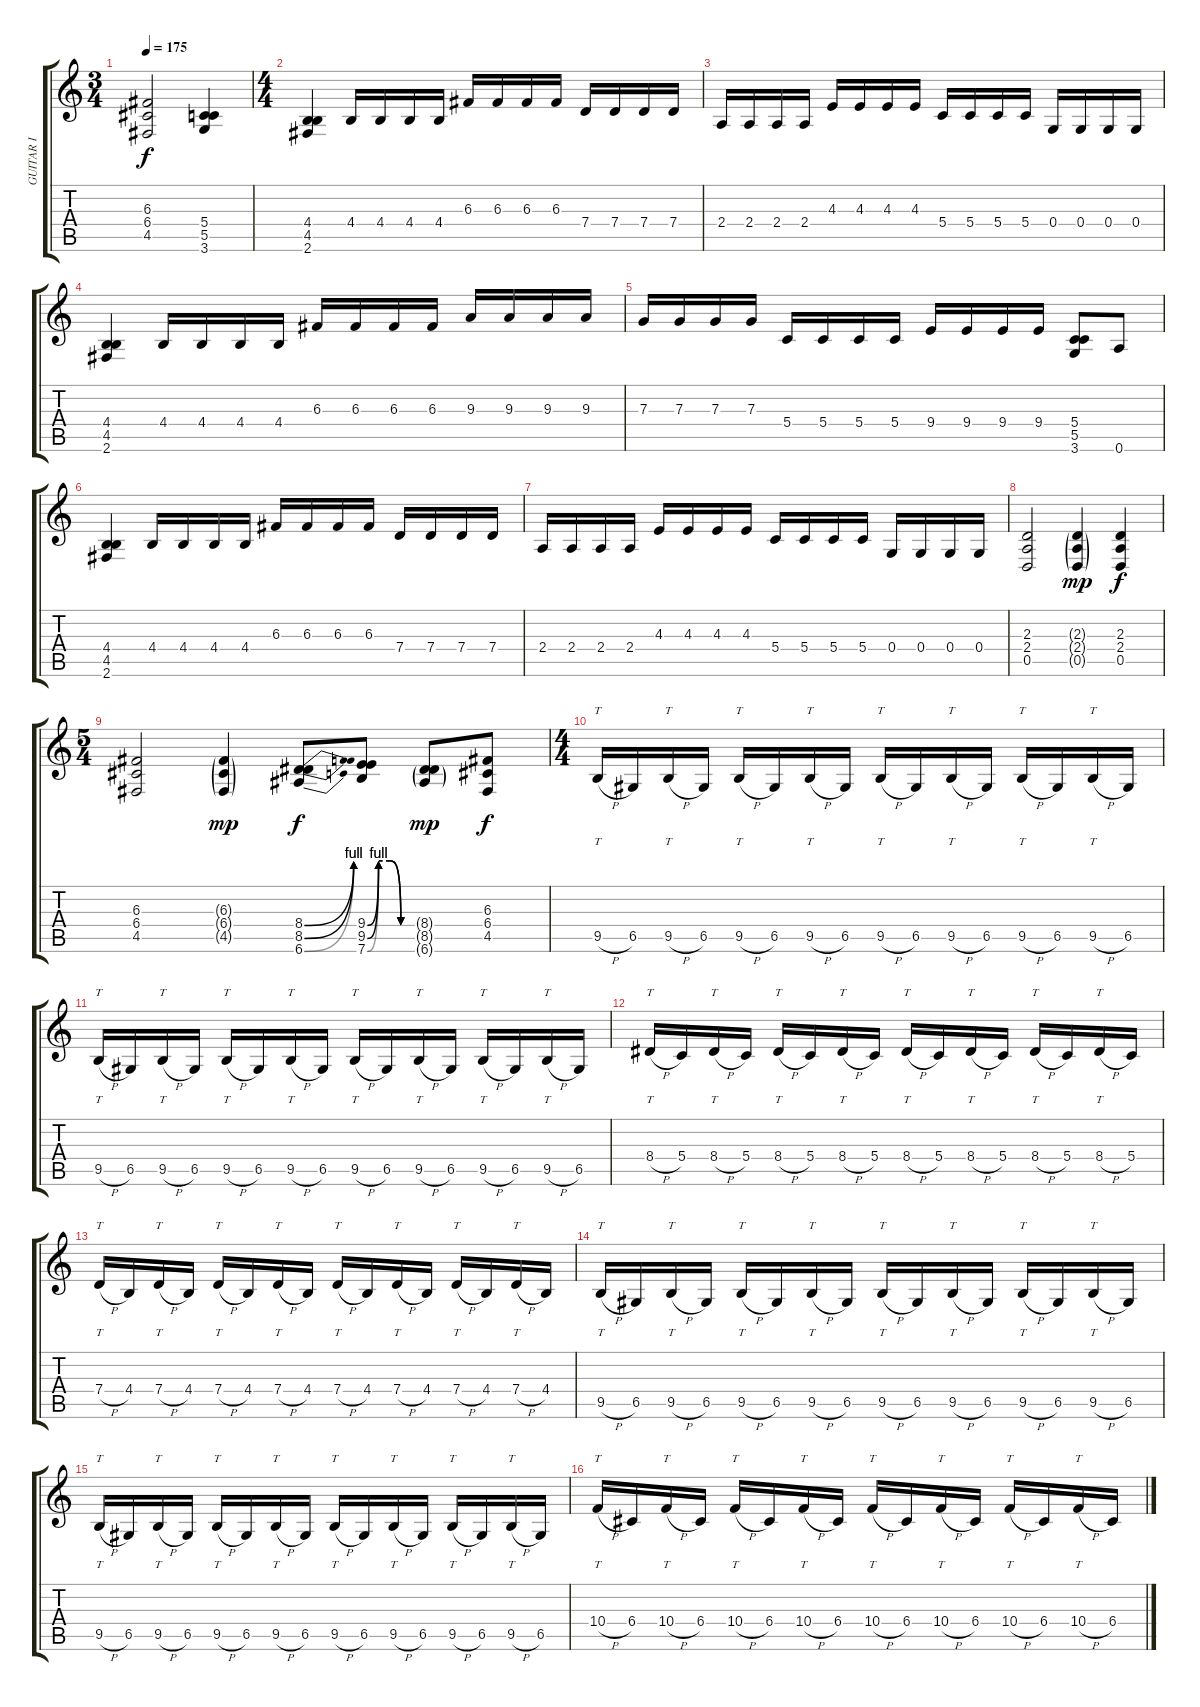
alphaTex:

\track ("GUITAR I" "GUITAR I") {instrument distortionguitar}
\staff {score tabs}
\tuning (A3 E3 C3 G2 D2 A2) {hide}
\ts (3 4)
\tempo 175
\clef g2
\ks c
(6.3 6.4 4.5).2{dy f} (5.4 5.5 3.6).4 |
\ts (4 4)
(4.4 4.5 2.6).4 4.4.16 4.4.16 4.4.16 4.4.16 6.3.16 6.3.16 6.3.16 6.3.16 7.4.16 7.4.16 7.4.16 7.4.16 |
2.4.16 2.4.16 2.4.16 2.4.16 4.3.16 4.3.16 4.3.16 4.3.16 5.4.16 5.4.16 5.4.16 5.4.16 0.4.16 0.4.16 0.4.16 0.4.16 |
(4.4 4.5 2.6).4 4.4.16 4.4.16 4.4.16 4.4.16 6.3.16 6.3.16 6.3.16 6.3.16 9.3.16 9.3.16 9.3.16 9.3.16 |
7.3.16 7.3.16 7.3.16 7.3.16 5.4.16 5.4.16 5.4.16 5.4.16 9.4.16 9.4.16 9.4.16 9.4.16 (5.4 5.5 3.6).8 0.6.8 |
(4.4 4.5 2.6).4 4.4.16 4.4.16 4.4.16 4.4.16 6.3.16 6.3.16 6.3.16 6.3.16 7.4.16 7.4.16 7.4.16 7.4.16 |
2.4.16 2.4.16 2.4.16 2.4.16 4.3.16 4.3.16 4.3.16 4.3.16 5.4.16 5.4.16 5.4.16 5.4.16 0.4.16 0.4.16 0.4.16 0.4.16 |
(2.3 2.4 0.5).2 (2.3{g} 2.4{g} 0.5{g}).4{dy mp} (2.3 2.4 0.5).4{dy f} |
\ts (5 4)
(6.3 6.4 4.5).2 (6.3{g} 6.4{g} 4.5{g}).4{dy mp} (8.4{be (bend 0 0 60 4)} 8.5{be (bend 0 0 60 4)} 6.6{be (bend 0 0 60 4)}).8{dy f} (9.4{be (custom 0 0 15 4 30 4 45 0 60 0)} 9.5{be (custom 0 0 15 4 30 4 45 0 60 0)} 7.6{be (custom 0 0 15 4 30 4 45 0 60 0)}).8 (8.4{g} 8.5{g} 6.6{g}).8{dy mp} (6.3 6.4 4.5).8{dy f} |
\ts (4 4)
9.5{h}.16{tt} 6.5.16 9.5{h}.16{tt} 6.5.16 9.5{h}.16{tt} 6.5.16 9.5{h}.16{tt} 6.5.16 9.5{h}.16{tt} 6.5.16 9.5{h}.16{tt} 6.5.16 9.5{h}.16{tt} 6.5.16 9.5{h}.16{tt} 6.5.16 |
9.5{h}.16{tt} 6.5.16 9.5{h}.16{tt} 6.5.16 9.5{h}.16{tt} 6.5.16 9.5{h}.16{tt} 6.5.16 9.5{h}.16{tt} 6.5.16 9.5{h}.16{tt} 6.5.16 9.5{h}.16{tt} 6.5.16 9.5{h}.16{tt} 6.5.16 |
8.4{h}.16{tt} 5.4.16 8.4{h}.16{tt} 5.4.16 8.4{h}.16{tt} 5.4.16 8.4{h}.16{tt} 5.4.16 8.4{h}.16{tt} 5.4.16 8.4{h}.16{tt} 5.4.16 8.4{h}.16{tt} 5.4.16 8.4{h}.16{tt} 5.4.16 |
7.4{h}.16{tt} 4.4.16 7.4{h}.16{tt} 4.4.16 7.4{h}.16{tt} 4.4.16 7.4{h}.16{tt} 4.4.16 7.4{h}.16{tt} 4.4.16 7.4{h}.16{tt} 4.4.16 7.4{h}.16{tt} 4.4.16 7.4{h}.16{tt} 4.4.16 |
9.5{h}.16{tt} 6.5.16 9.5{h}.16{tt} 6.5.16 9.5{h}.16{tt} 6.5.16 9.5{h}.16{tt} 6.5.16 9.5{h}.16{tt} 6.5.16 9.5{h}.16{tt} 6.5.16 9.5{h}.16{tt} 6.5.16 9.5{h}.16{tt} 6.5.16 |
9.5{h}.16{tt} 6.5.16 9.5{h}.16{tt} 6.5.16 9.5{h}.16{tt} 6.5.16 9.5{h}.16{tt} 6.5.16 9.5{h}.16{tt} 6.5.16 9.5{h}.16{tt} 6.5.16 9.5{h}.16{tt} 6.5.16 9.5{h}.16{tt} 6.5.16 |
10.4{h}.16{tt} 6.4.16 10.4{h}.16{tt} 6.4.16 10.4{h}.16{tt} 6.4.16 10.4{h}.16{tt} 6.4.16 10.4{h}.16{tt} 6.4.16 10.4{h}.16{tt} 6.4.16 10.4{h}.16{tt} 6.4.16 10.4{h}.16{tt} 6.4.16
